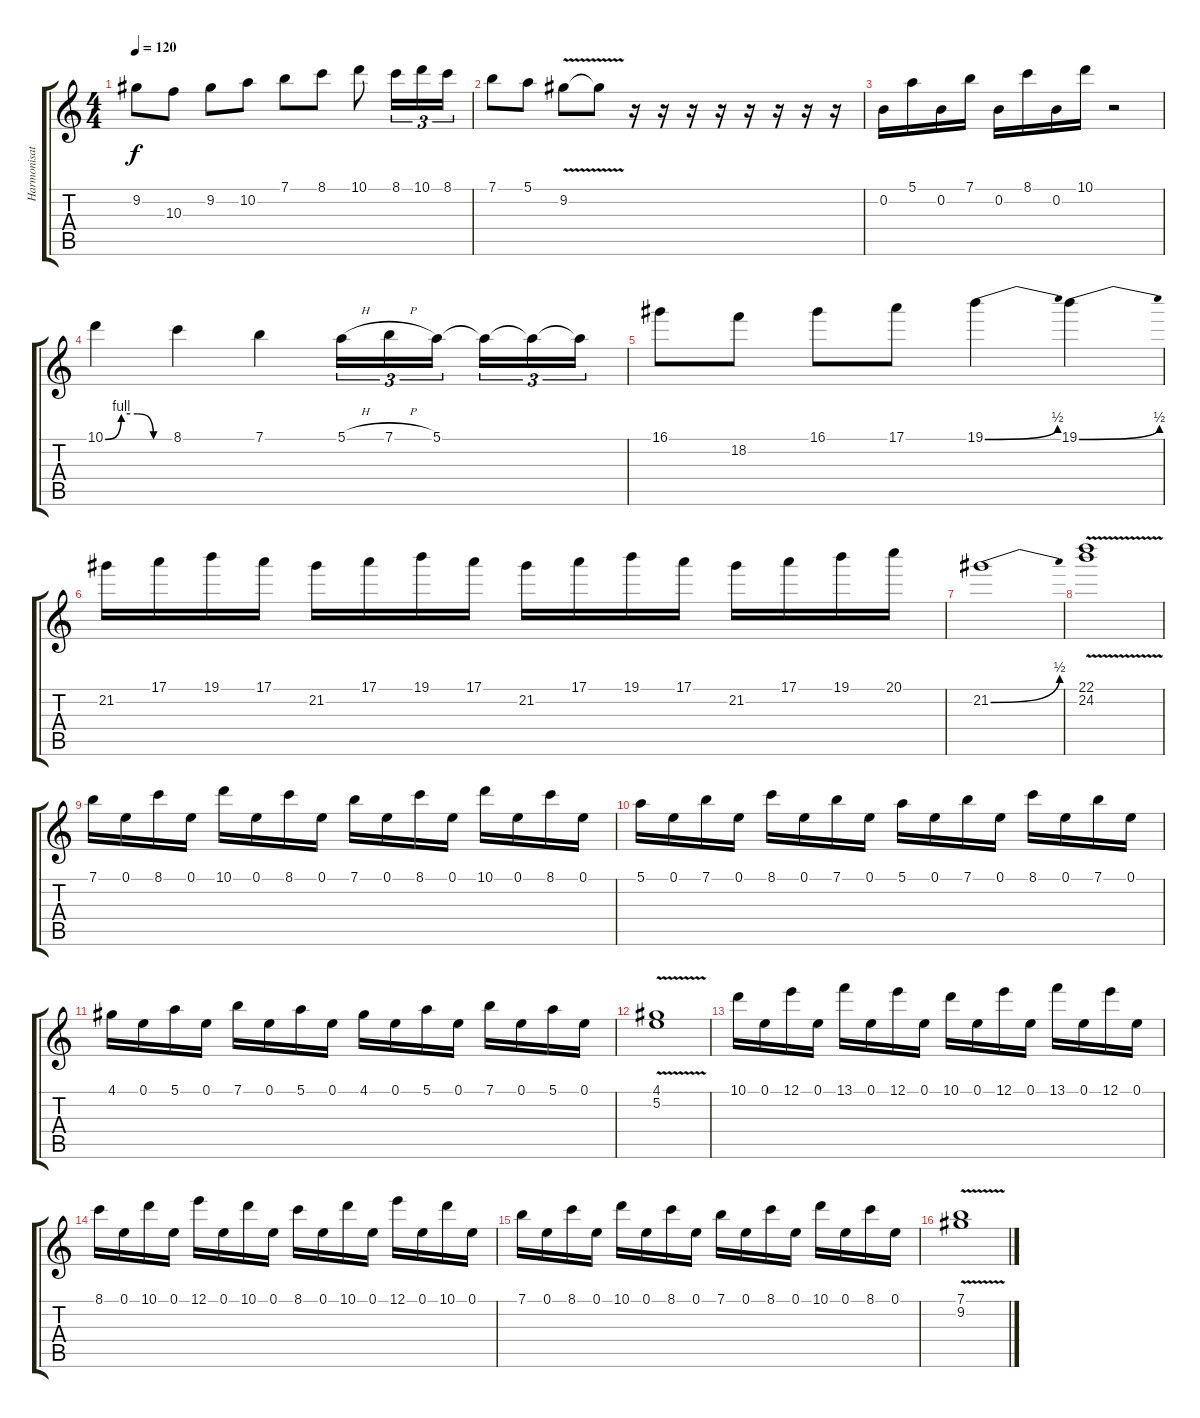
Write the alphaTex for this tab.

\track ("Harmonisation" "Harmonisat") {instrument overdrivenguitar}
\staff {score tabs}
\tuning (E4 B3 G3 D3 A2 E2) {hide}
\ts (4 4)
\tempo 120
\clef g2
\ks c
9.2.8{dy f volume 16} 10.3.8 9.2.8 10.2.8 7.1.8 8.1.8 10.1.8 8.1.16{tu (3 2)} 10.1.16{tu (3 2)} 8.1.16{tu (3 2)} |
7.1.8 5.1.8 9.2{v}.8 9.2{t}.8 r.16 r.16 r.16 r.16 r.16 r.16 r.16 r.16 |
0.2.16 5.1.16 0.2.16 7.1.16 0.2.16 8.1.16 0.2.16 10.1.16 r.2 |
10.1{be (custom 0 0 15 4 30 4 45 0 60 0)}.4 8.1.4 7.1.4 5.1{h}.16{tu (3 2)} 7.1{h}.16{tu (3 2)} 5.1.16{tu (3 2)} 5.1{t}.16{tu (3 2)} 5.1{t}.16{tu (3 2)} 5.1{t}.16{tu (3 2)} |
16.1.8 18.2.8 16.1.8 17.1.8 19.1{be (bend 0 0 60 2)}.4 19.1{be (bend 0 0 60 2)}.4 |
21.2.16 17.1.16 19.1.16 17.1.16 21.2.16 17.1.16 19.1.16 17.1.16 21.2.16 17.1.16 19.1.16 17.1.16 21.2.16 17.1.16 19.1.16 20.1.16 |
21.2{be (bend 0 0 60 2)}.1 |
(22.1{v} 24.2{v}).1 |
7.1.16 0.1.16 8.1.16 0.1.16 10.1.16 0.1.16 8.1.16 0.1.16 7.1.16 0.1.16 8.1.16 0.1.16 10.1.16 0.1.16 8.1.16 0.1.16 |
5.1.16 0.1.16 7.1.16 0.1.16 8.1.16 0.1.16 7.1.16 0.1.16 5.1.16 0.1.16 7.1.16 0.1.16 8.1.16 0.1.16 7.1.16 0.1.16 |
4.1.16 0.1.16 5.1.16 0.1.16 7.1.16 0.1.16 5.1.16 0.1.16 4.1.16 0.1.16 5.1.16 0.1.16 7.1.16 0.1.16 5.1.16 0.1.16 |
(4.1{v} 5.2{v}).1 |
10.1.16 0.1.16 12.1.16 0.1.16 13.1.16 0.1.16 12.1.16 0.1.16 10.1.16 0.1.16 12.1.16 0.1.16 13.1.16 0.1.16 12.1.16 0.1.16 |
8.1.16 0.1.16 10.1.16 0.1.16 12.1.16 0.1.16 10.1.16 0.1.16 8.1.16 0.1.16 10.1.16 0.1.16 12.1.16 0.1.16 10.1.16 0.1.16 |
7.1.16 0.1.16 8.1.16 0.1.16 10.1.16 0.1.16 8.1.16 0.1.16 7.1.16 0.1.16 8.1.16 0.1.16 10.1.16 0.1.16 8.1.16 0.1.16 |
(7.1{v} 9.2{v}).1
